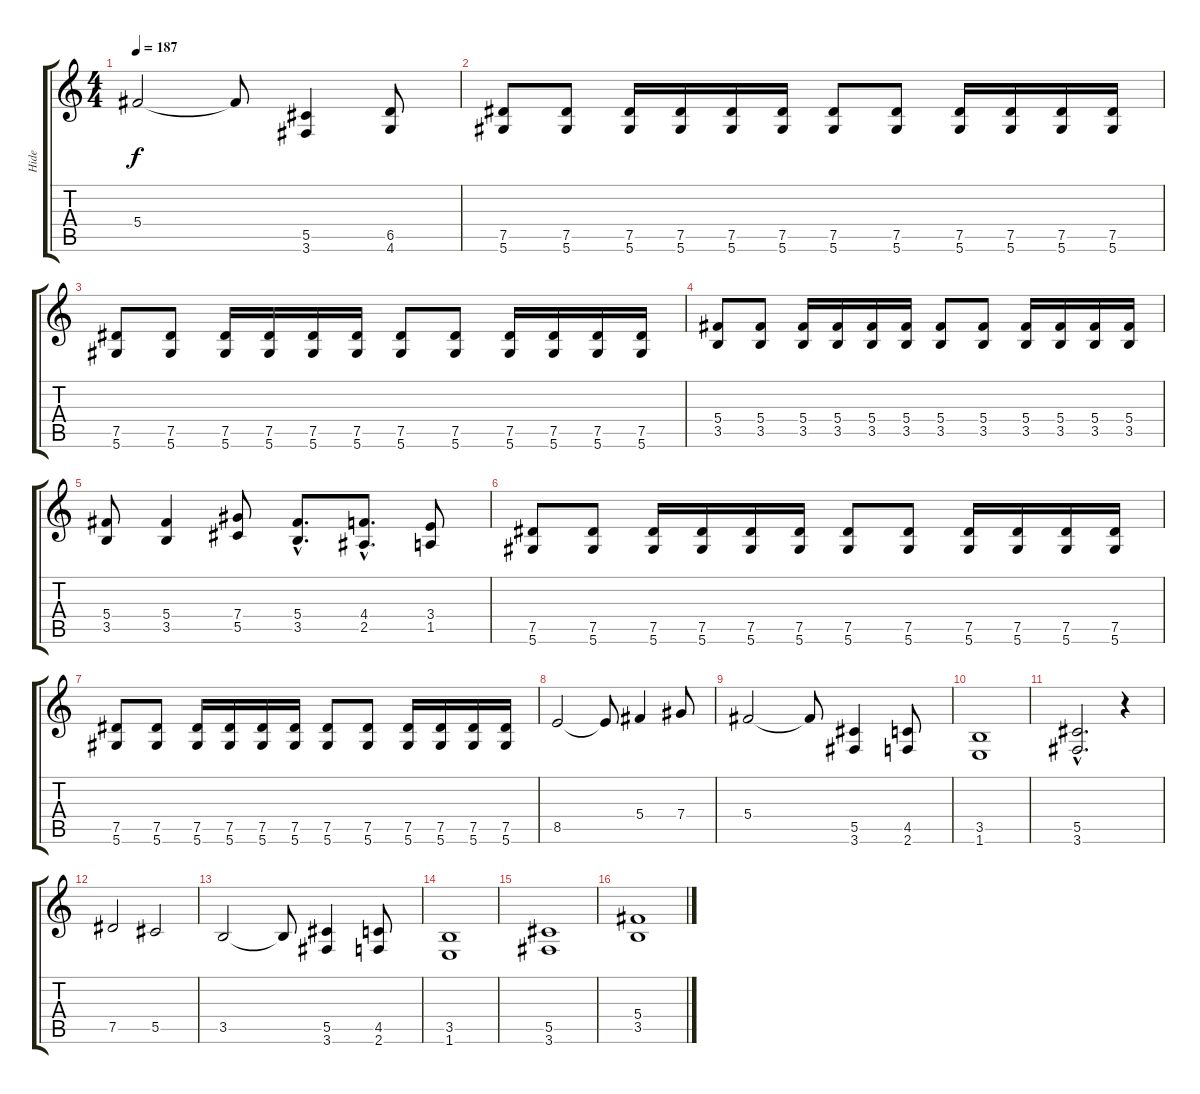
\track ("Hide" "Hide") {instrument distortionguitar}
\staff {score tabs}
\tuning (Eb4 Bb3 Gb3 Db3 Ab2 Eb2) {hide}
\ts (4 4)
\tempo 187
\clef g2
\ks c
5.4.2{dy f} 5.4{t}.8 (5.5 3.6).4 (6.5 4.6).8 |
(7.5 5.6).8 (7.5 5.6).8 (7.5 5.6).16 (7.5 5.6).16 (7.5 5.6).16 (7.5 5.6).16 (7.5 5.6).8 (7.5 5.6).8 (7.5 5.6).16 (7.5 5.6).16 (7.5 5.6).16 (7.5 5.6).16 |
(7.5 5.6).8 (7.5 5.6).8 (7.5 5.6).16 (7.5 5.6).16 (7.5 5.6).16 (7.5 5.6).16 (7.5 5.6).8 (7.5 5.6).8 (7.5 5.6).16 (7.5 5.6).16 (7.5 5.6).16 (7.5 5.6).16 |
(5.4 3.5).8 (5.4 3.5).8 (5.4 3.5).16 (5.4 3.5).16 (5.4 3.5).16 (5.4 3.5).16 (5.4 3.5).8 (5.4 3.5).8 (5.4 3.5).16 (5.4 3.5).16 (5.4 3.5).16 (5.4 3.5).16 |
(5.4 3.5).8 (5.4 3.5).4 (7.4 5.5).8 (5.4{hac} 3.5{hac}).8{d} (4.4{hac} 2.5{hac}).8{d} (3.4 1.5).8 |
(7.5 5.6).8 (7.5 5.6).8 (7.5 5.6).16 (7.5 5.6).16 (7.5 5.6).16 (7.5 5.6).16 (7.5 5.6).8 (7.5 5.6).8 (7.5 5.6).16 (7.5 5.6).16 (7.5 5.6).16 (7.5 5.6).16 |
(7.5 5.6).8 (7.5 5.6).8 (7.5 5.6).16 (7.5 5.6).16 (7.5 5.6).16 (7.5 5.6).16 (7.5 5.6).8 (7.5 5.6).8 (7.5 5.6).16 (7.5 5.6).16 (7.5 5.6).16 (7.5 5.6).16 |
8.5.2 8.5{t}.8 5.4.4 7.4.8 |
5.4.2 5.4{t}.8 (5.5 3.6).4 (4.5 2.6).8 |
(3.5 1.6).1 |
(5.5{hac} 3.6{hac}).2{d} r.4 |
7.5.2 5.5.2 |
3.5.2 3.5{t}.8 (5.5 3.6).4 (4.5 2.6).8 |
(3.5 1.6).1 |
(5.5 3.6).1 |
(5.4 3.5).1
